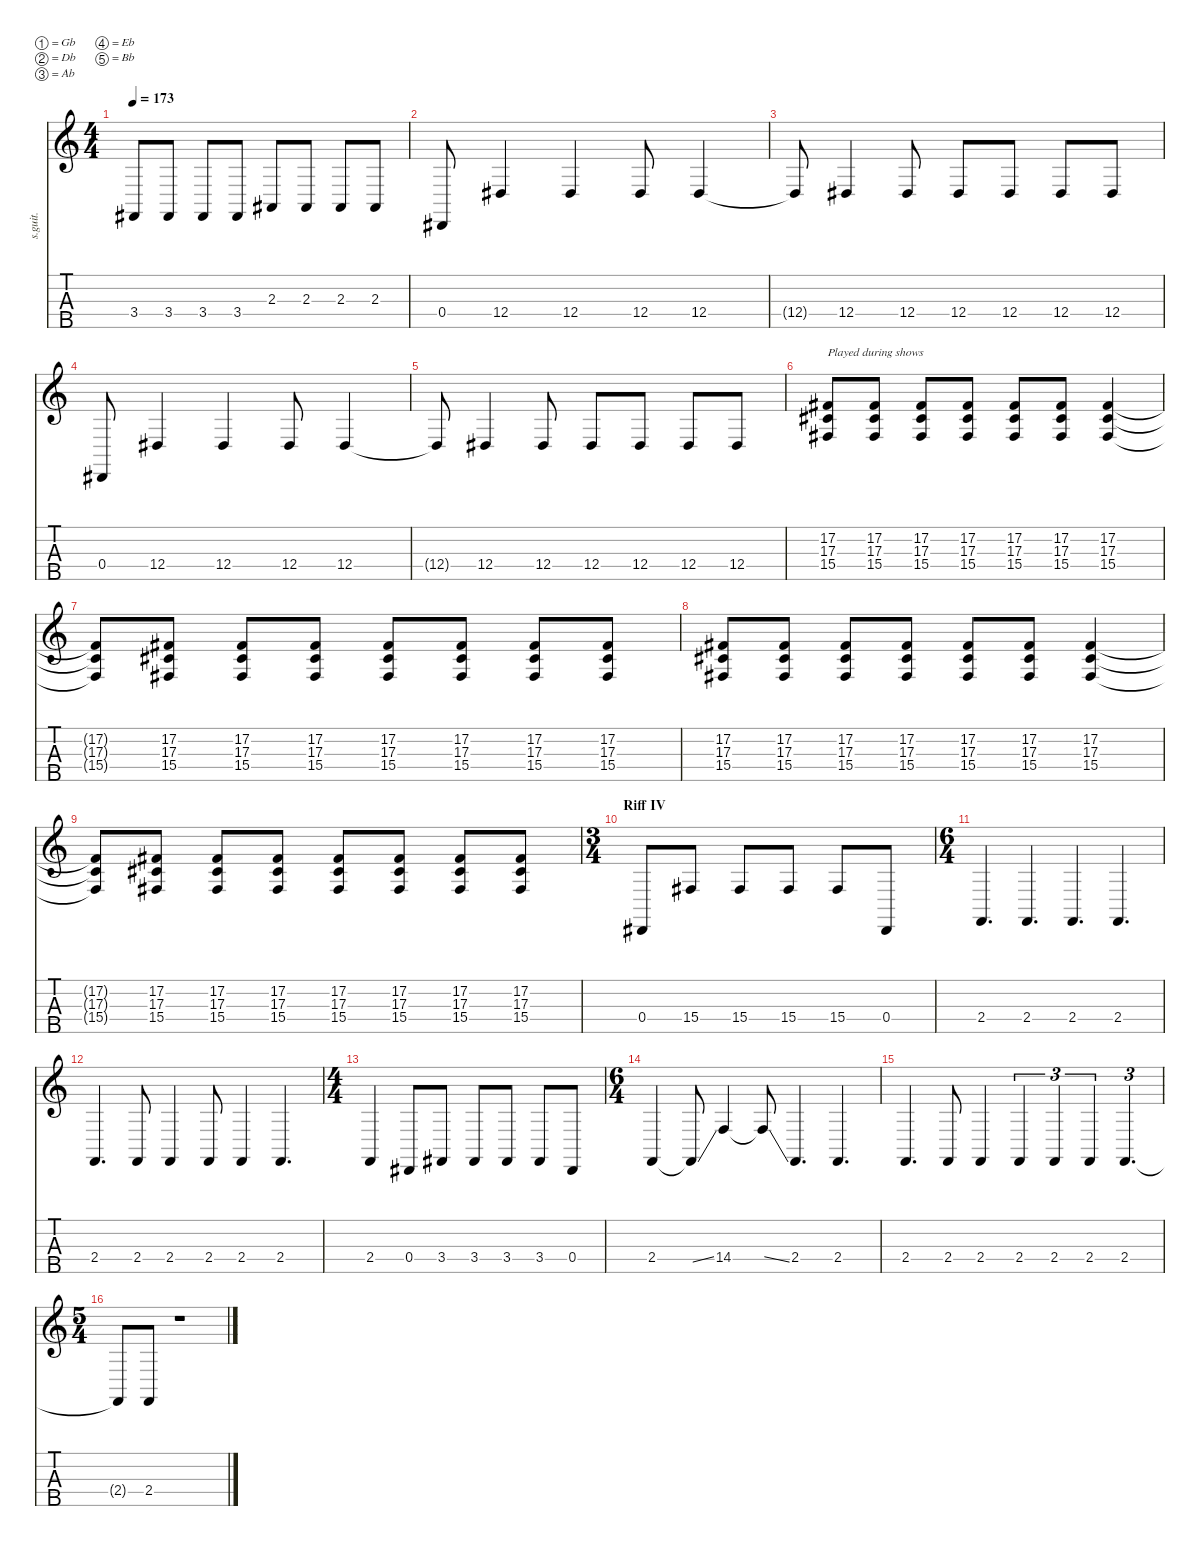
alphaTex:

\defaultSystemsLayout 4
\hideDynamics
\bracketExtendMode nobrackets
\track ("III" "s.guit.") {instrument electricbasspick}
\staff {score tabs}
\tuning (Gb2 Db2 Ab1 Eb1 Bb0)
\ts (4 4)
\tempo 173
\clef g2
\ks c
3.4{acc #}.8{lyrics (0 "") lyrics (1 "") lyrics (2 "") lyrics (3 "") lyrics (4 "") dy mf} 3.4{acc #}.8{lyrics (0 "") lyrics (1 "") lyrics (2 "") lyrics (3 "") lyrics (4 "")} 3.4{acc #}.8{lyrics (0 "") lyrics (1 "") lyrics (2 "") lyrics (3 "") lyrics (4 "")} 3.4{acc #}.8{lyrics (0 "") lyrics (1 "") lyrics (2 "") lyrics (3 "") lyrics (4 "")} 2.3{acc #}.8{lyrics (0 "") lyrics (1 "") lyrics (2 "") lyrics (3 "") lyrics (4 "")} 2.3{acc #}.8{lyrics (0 "") lyrics (1 "") lyrics (2 "") lyrics (3 "") lyrics (4 "")} 2.3{acc #}.8{lyrics (0 "") lyrics (1 "") lyrics (2 "") lyrics (3 "") lyrics (4 "")} 2.3{acc #}.8{lyrics (0 "") lyrics (1 "") lyrics (2 "") lyrics (3 "") lyrics (4 "")} |
0.4{acc #}.8{lyrics (0 "") lyrics (1 "") lyrics (2 "") lyrics (3 "") lyrics (4 "")} 12.4{acc #}.4{lyrics (0 "") lyrics (1 "") lyrics (2 "") lyrics (3 "") lyrics (4 "")} 12.4{acc #}.4{lyrics (0 "") lyrics (1 "") lyrics (2 "") lyrics (3 "") lyrics (4 "")} 12.4{acc #}.8{lyrics (0 "") lyrics (1 "") lyrics (2 "") lyrics (3 "") lyrics (4 "")} 12.4{acc #}.4{lyrics (0 "") lyrics (1 "") lyrics (2 "") lyrics (3 "") lyrics (4 "")} |
12.4{t acc #}.8{lyrics (0 "") lyrics (1 "") lyrics (2 "") lyrics (3 "") lyrics (4 "")} 12.4{acc #}.4{lyrics (0 "") lyrics (1 "") lyrics (2 "") lyrics (3 "") lyrics (4 "")} 12.4{acc #}.8{lyrics (0 "") lyrics (1 "") lyrics (2 "") lyrics (3 "") lyrics (4 "")} 12.4{acc #}.8{lyrics (0 "") lyrics (1 "") lyrics (2 "") lyrics (3 "") lyrics (4 "")} 12.4{acc #}.8{lyrics (0 "") lyrics (1 "") lyrics (2 "") lyrics (3 "") lyrics (4 "")} 12.4{acc #}.8{lyrics (0 "") lyrics (1 "") lyrics (2 "") lyrics (3 "") lyrics (4 "")} 12.4{acc #}.8{lyrics (0 "") lyrics (1 "") lyrics (2 "") lyrics (3 "") lyrics (4 "")} |
0.4{acc #}.8{lyrics (0 "") lyrics (1 "") lyrics (2 "") lyrics (3 "") lyrics (4 "")} 12.4{acc #}.4{lyrics (0 "") lyrics (1 "") lyrics (2 "") lyrics (3 "") lyrics (4 "")} 12.4{acc #}.4{lyrics (0 "") lyrics (1 "") lyrics (2 "") lyrics (3 "") lyrics (4 "")} 12.4{acc #}.8{lyrics (0 "") lyrics (1 "") lyrics (2 "") lyrics (3 "") lyrics (4 "")} 12.4{acc #}.4{lyrics (0 "") lyrics (1 "") lyrics (2 "") lyrics (3 "") lyrics (4 "")} |
12.4{t acc #}.8{lyrics (0 "") lyrics (1 "") lyrics (2 "") lyrics (3 "") lyrics (4 "")} 12.4{acc #}.4{lyrics (0 "") lyrics (1 "") lyrics (2 "") lyrics (3 "") lyrics (4 "")} 12.4{acc #}.8{lyrics (0 "") lyrics (1 "") lyrics (2 "") lyrics (3 "") lyrics (4 "")} 12.4{acc #}.8{lyrics (0 "") lyrics (1 "") lyrics (2 "") lyrics (3 "") lyrics (4 "")} 12.4{acc #}.8{lyrics (0 "") lyrics (1 "") lyrics (2 "") lyrics (3 "") lyrics (4 "")} 12.4{acc #}.8{lyrics (0 "") lyrics (1 "") lyrics (2 "") lyrics (3 "") lyrics (4 "")} 12.4{acc #}.8{lyrics (0 "") lyrics (1 "") lyrics (2 "") lyrics (3 "") lyrics (4 "")} |
(17.2{acc #} 15.4{acc #} 17.3{acc #}).8{txt "Played during shows" lyrics (0 "") lyrics (1 "") lyrics (2 "") lyrics (3 "") lyrics (4 "")} (17.2{acc #} 15.4{acc #} 17.3{acc #}).8{lyrics (0 "") lyrics (1 "") lyrics (2 "") lyrics (3 "") lyrics (4 "")} (17.2{acc #} 15.4{acc #} 17.3{acc #}).8{lyrics (0 "") lyrics (1 "") lyrics (2 "") lyrics (3 "") lyrics (4 "")} (17.2{acc #} 15.4{acc #} 17.3{acc #}).8{lyrics (0 "") lyrics (1 "") lyrics (2 "") lyrics (3 "") lyrics (4 "")} (17.2{acc #} 15.4{acc #} 17.3{acc #}).8{lyrics (0 "") lyrics (1 "") lyrics (2 "") lyrics (3 "") lyrics (4 "")} (17.2{acc #} 15.4{acc #} 17.3{acc #}).8{lyrics (0 "") lyrics (1 "") lyrics (2 "") lyrics (3 "") lyrics (4 "")} (17.2{acc #} 15.4{acc #} 17.3{acc #}).4{lyrics (0 "") lyrics (1 "") lyrics (2 "") lyrics (3 "") lyrics (4 "")} |
(17.3{t acc #} 17.2{t acc #} 15.4{t acc #}).8{lyrics (0 "") lyrics (1 "") lyrics (2 "") lyrics (3 "") lyrics (4 "")} (17.2{acc #} 15.4{acc #} 17.3{acc #}).8{lyrics (0 "") lyrics (1 "") lyrics (2 "") lyrics (3 "") lyrics (4 "")} (17.2{acc #} 15.4{acc #} 17.3{acc #}).8{lyrics (0 "") lyrics (1 "") lyrics (2 "") lyrics (3 "") lyrics (4 "")} (17.2{acc #} 15.4{acc #} 17.3{acc #}).8{lyrics (0 "") lyrics (1 "") lyrics (2 "") lyrics (3 "") lyrics (4 "")} (17.2{acc #} 15.4{acc #} 17.3{acc #}).8{lyrics (0 "") lyrics (1 "") lyrics (2 "") lyrics (3 "") lyrics (4 "")} (17.2{acc #} 15.4{acc #} 17.3{acc #}).8{lyrics (0 "") lyrics (1 "") lyrics (2 "") lyrics (3 "") lyrics (4 "")} (17.2{acc #} 15.4{acc #} 17.3{acc #}).8{lyrics (0 "") lyrics (1 "") lyrics (2 "") lyrics (3 "") lyrics (4 "")} (17.2{acc #} 15.4{acc #} 17.3{acc #}).8{lyrics (0 "") lyrics (1 "") lyrics (2 "") lyrics (3 "") lyrics (4 "")} |
(17.2{acc #} 15.4{acc #} 17.3{acc #}).8{lyrics (0 "") lyrics (1 "") lyrics (2 "") lyrics (3 "") lyrics (4 "")} (17.2{acc #} 15.4{acc #} 17.3{acc #}).8{lyrics (0 "") lyrics (1 "") lyrics (2 "") lyrics (3 "") lyrics (4 "")} (17.2{acc #} 15.4{acc #} 17.3{acc #}).8{lyrics (0 "") lyrics (1 "") lyrics (2 "") lyrics (3 "") lyrics (4 "")} (17.2{acc #} 15.4{acc #} 17.3{acc #}).8{lyrics (0 "") lyrics (1 "") lyrics (2 "") lyrics (3 "") lyrics (4 "")} (17.2{acc #} 15.4{acc #} 17.3{acc #}).8{lyrics (0 "") lyrics (1 "") lyrics (2 "") lyrics (3 "") lyrics (4 "")} (17.2{acc #} 15.4{acc #} 17.3{acc #}).8{lyrics (0 "") lyrics (1 "") lyrics (2 "") lyrics (3 "") lyrics (4 "")} (17.2{acc #} 15.4{acc #} 17.3{acc #}).4{lyrics (0 "") lyrics (1 "") lyrics (2 "") lyrics (3 "") lyrics (4 "")} |
(17.3{t acc #} 17.2{t acc #} 15.4{t acc #}).8{lyrics (0 "") lyrics (1 "") lyrics (2 "") lyrics (3 "") lyrics (4 "")} (17.2{acc #} 15.4{acc #} 17.3{acc #}).8{lyrics (0 "") lyrics (1 "") lyrics (2 "") lyrics (3 "") lyrics (4 "")} (17.2{acc #} 15.4{acc #} 17.3{acc #}).8{lyrics (0 "") lyrics (1 "") lyrics (2 "") lyrics (3 "") lyrics (4 "")} (17.2{acc #} 15.4{acc #} 17.3{acc #}).8{lyrics (0 "") lyrics (1 "") lyrics (2 "") lyrics (3 "") lyrics (4 "")} (17.2{acc #} 15.4{acc #} 17.3{acc #}).8{lyrics (0 "") lyrics (1 "") lyrics (2 "") lyrics (3 "") lyrics (4 "")} (17.2{acc #} 15.4{acc #} 17.3{acc #}).8{lyrics (0 "") lyrics (1 "") lyrics (2 "") lyrics (3 "") lyrics (4 "")} (17.2{acc #} 15.4{acc #} 17.3{acc #}).8{lyrics (0 "") lyrics (1 "") lyrics (2 "") lyrics (3 "") lyrics (4 "")} (17.2{acc #} 15.4{acc #} 17.3{acc #}).8{lyrics (0 "") lyrics (1 "") lyrics (2 "") lyrics (3 "") lyrics (4 "")} |
\ts (3 4)
\beaming (8 2 2 2 2)
\section ("" "Riff IV")
0.4{acc #}.8{lyrics (0 "") lyrics (1 "") lyrics (2 "") lyrics (3 "") lyrics (4 "")} 15.4{acc #}.8{lyrics (0 "") lyrics (1 "") lyrics (2 "") lyrics (3 "") lyrics (4 "")} 15.4{acc #}.8{lyrics (0 "") lyrics (1 "") lyrics (2 "") lyrics (3 "") lyrics (4 "")} 15.4{acc #}.8{lyrics (0 "") lyrics (1 "") lyrics (2 "") lyrics (3 "") lyrics (4 "")} 15.4{acc #}.8{lyrics (0 "") lyrics (1 "") lyrics (2 "") lyrics (3 "") lyrics (4 "")} 0.4{acc #}.8{lyrics (0 "") lyrics (1 "") lyrics (2 "") lyrics (3 "") lyrics (4 "")} |
\ts (6 4)
\beaming (8 2 2 2 2)
2.4.4{d lyrics (0 "") lyrics (1 "") lyrics (2 "") lyrics (3 "") lyrics (4 "")} 2.4.4{d lyrics (0 "") lyrics (1 "") lyrics (2 "") lyrics (3 "") lyrics (4 "")} 2.4.4{d lyrics (0 "") lyrics (1 "") lyrics (2 "") lyrics (3 "") lyrics (4 "")} 2.4.4{d lyrics (0 "") lyrics (1 "") lyrics (2 "") lyrics (3 "") lyrics (4 "")} |
2.4.4{d lyrics (0 "") lyrics (1 "") lyrics (2 "") lyrics (3 "") lyrics (4 "")} 2.4.8{lyrics (0 "") lyrics (1 "") lyrics (2 "") lyrics (3 "") lyrics (4 "")} 2.4.4{lyrics (0 "") lyrics (1 "") lyrics (2 "") lyrics (3 "") lyrics (4 "")} 2.4.8{lyrics (0 "") lyrics (1 "") lyrics (2 "") lyrics (3 "") lyrics (4 "")} 2.4.4{lyrics (0 "") lyrics (1 "") lyrics (2 "") lyrics (3 "") lyrics (4 "")} 2.4.4{d lyrics (0 "") lyrics (1 "") lyrics (2 "") lyrics (3 "") lyrics (4 "")} |
\ts (4 4)
\beaming (8 2 2 2 2)
2.4.4{lyrics (0 "") lyrics (1 "") lyrics (2 "") lyrics (3 "") lyrics (4 "")} 0.4{acc #}.8{lyrics (0 "") lyrics (1 "") lyrics (2 "") lyrics (3 "") lyrics (4 "")} 3.4{acc #}.8{lyrics (0 "") lyrics (1 "") lyrics (2 "") lyrics (3 "") lyrics (4 "")} 3.4{acc #}.8{lyrics (0 "") lyrics (1 "") lyrics (2 "") lyrics (3 "") lyrics (4 "")} 3.4{acc #}.8{lyrics (0 "") lyrics (1 "") lyrics (2 "") lyrics (3 "") lyrics (4 "")} 3.4{acc #}.8{lyrics (0 "") lyrics (1 "") lyrics (2 "") lyrics (3 "") lyrics (4 "")} 0.4{acc #}.8{lyrics (0 "") lyrics (1 "") lyrics (2 "") lyrics (3 "") lyrics (4 "")} |
\ts (6 4)
\beaming (8 2 2 2 2)
2.4.4{lyrics (0 "") lyrics (1 "") lyrics (2 "") lyrics (3 "") lyrics (4 "")} 2.4{ss t}.8{lyrics (0 "") lyrics (1 "") lyrics (2 "") lyrics (3 "") lyrics (4 "")} 14.4.4{lyrics (0 "") lyrics (1 "") lyrics (2 "") lyrics (3 "") lyrics (4 "")} 14.4{ss t}.8{lyrics (0 "") lyrics (1 "") lyrics (2 "") lyrics (3 "") lyrics (4 "")} 2.4.4{d lyrics (0 "") lyrics (1 "") lyrics (2 "") lyrics (3 "") lyrics (4 "")} 2.4.4{d lyrics (0 "") lyrics (1 "") lyrics (2 "") lyrics (3 "") lyrics (4 "")} |
2.4.4{d lyrics (0 "") lyrics (1 "") lyrics (2 "") lyrics (3 "") lyrics (4 "")} 2.4.8{lyrics (0 "") lyrics (1 "") lyrics (2 "") lyrics (3 "") lyrics (4 "")} 2.4.4{lyrics (0 "") lyrics (1 "") lyrics (2 "") lyrics (3 "") lyrics (4 "")} 2.4.4{tu (3 2) lyrics (0 "") lyrics (1 "") lyrics (2 "") lyrics (3 "") lyrics (4 "")} 2.4.4{tu (3 2) lyrics (0 "") lyrics (1 "") lyrics (2 "") lyrics (3 "") lyrics (4 "")} 2.4.4{tu (3 2) lyrics (0 "") lyrics (1 "") lyrics (2 "") lyrics (3 "") lyrics (4 "")} 2.4.4{d tu (3 2) lyrics (0 "") lyrics (1 "") lyrics (2 "") lyrics (3 "") lyrics (4 "")} |
\ts (5 4)
\beaming (8 2 2 2 2)
2.4{t}.8{lyrics (0 "") lyrics (1 "") lyrics (2 "") lyrics (3 "") lyrics (4 "")} 2.4.8{lyrics (0 "") lyrics (1 "") lyrics (2 "") lyrics (3 "") lyrics (4 "")} r.1
